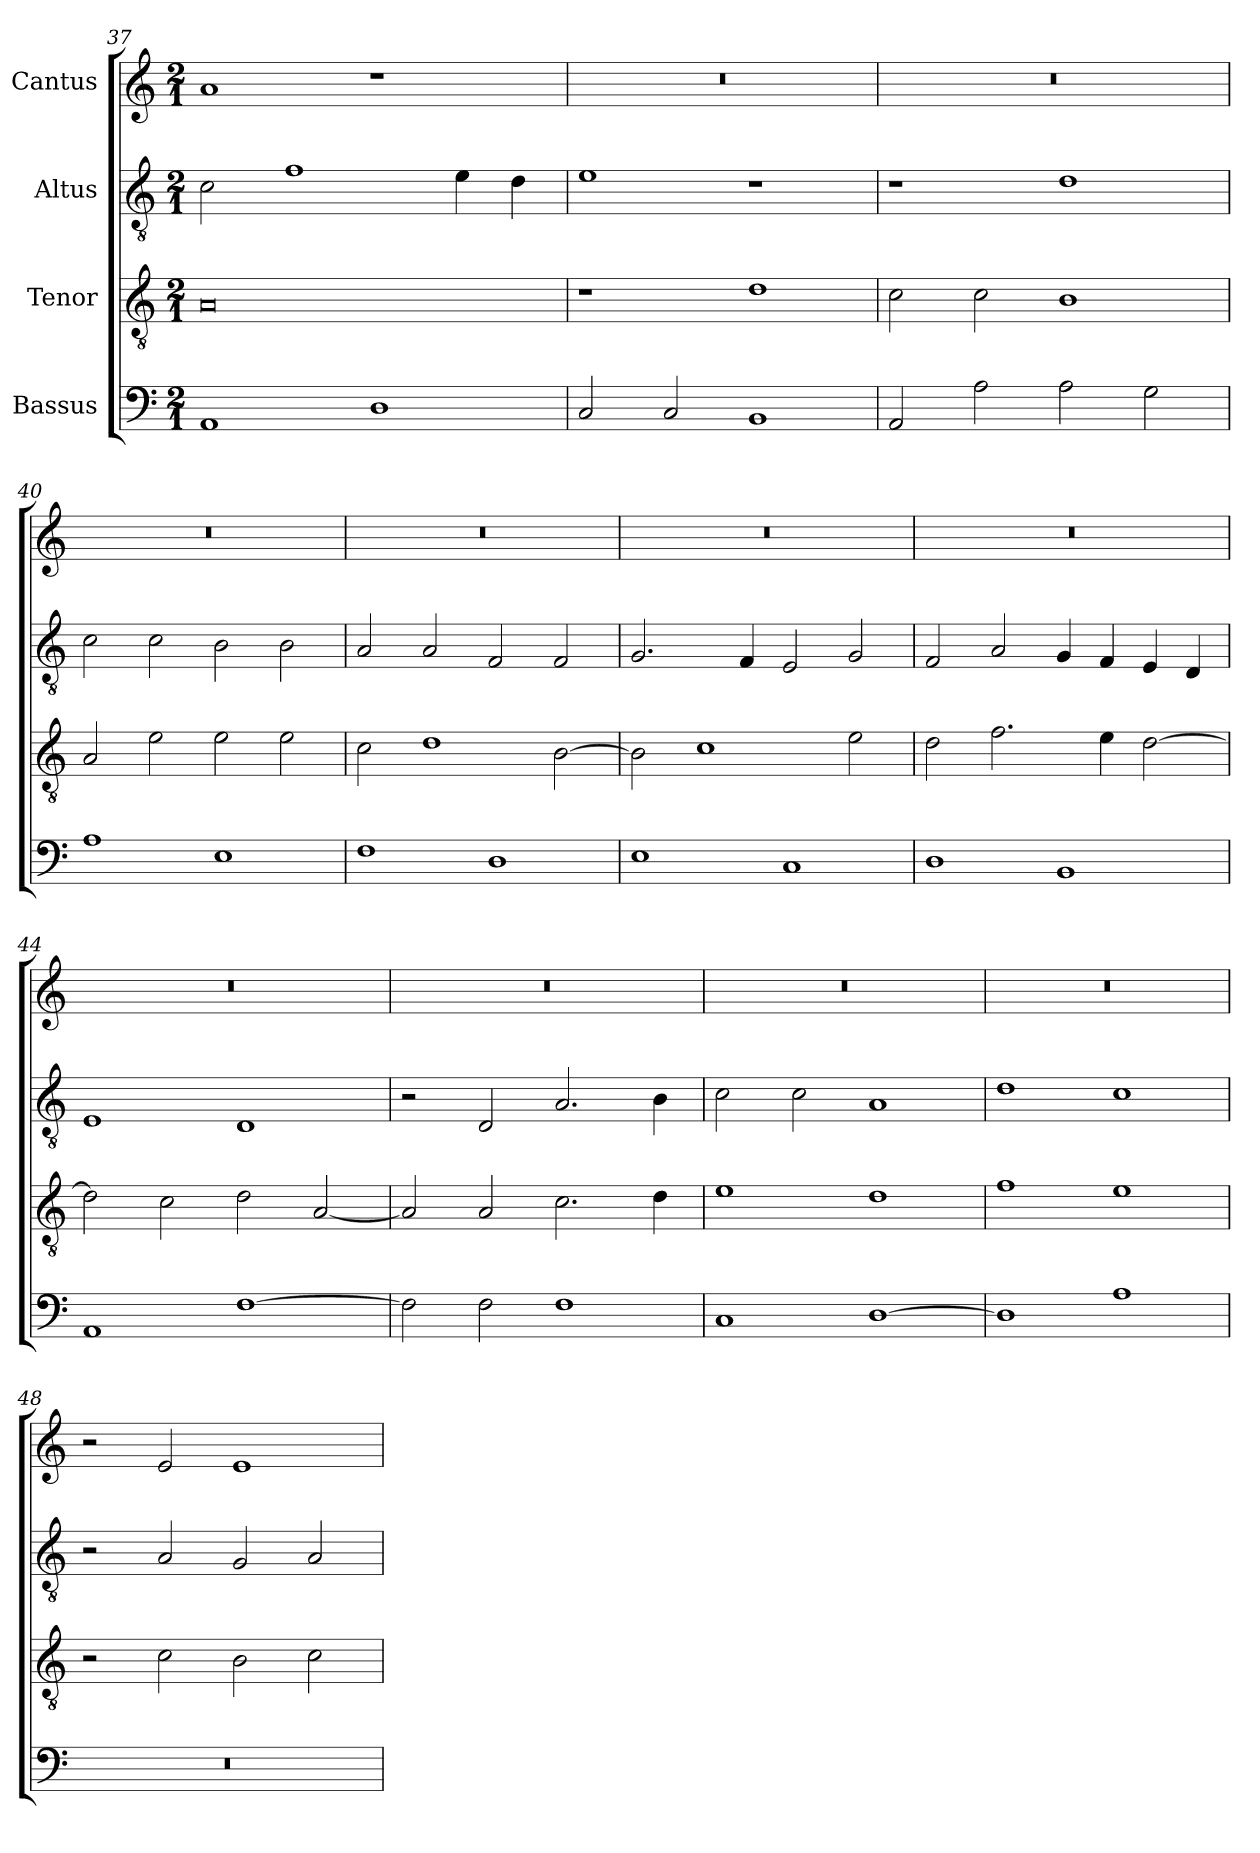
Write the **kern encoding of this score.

**kern	**kern	**kern	**kern
*part4	*part3	*part2	*part1
*staff4	*staff3	*staff2	*staff1
*I"Bassus	*I"Tenor	*I"Altus	*I"Cantus
*clefF4	*clefGv2	*clefGv2	*clefG2
*	*ITrd7c12	*ITrd7c12	*
*k[]	*k[]	*k[]	*k[]
*C:	*C:	*C:	*C:
*M2/1	*M2/1	*M2/1	*M2/1
=37	=37	=37	=37
1AAi	0AAi	2Ci\	1ai
.	.	1Fi	.
1Di	.	.	1r
.	.	4Ei\	.
.	.	4Di\	.
=38	=38	=38	=38
!	!	!	!LO:N:vis=1
2Ci/	1r	1Ei	0r
2Ci/	.	.	.
1BBi	1Di	1r	.
=39	=39	=39	=39
!	!	!	!LO:N:vis=1
2AAi/	2Ci\	1r	0r
2Ai\	2Ci\	.	.
2Ai\	1BBi	1Di	.
2Gi\	.	.	.
=40	=40	=40	=40
!	!	!	!LO:N:vis=1
1Ai	2AAi/	2Ci\	0r
.	2Ei\	2Ci\	.
1Ei	2Ei\	2BBi\	.
.	2Ei\	2BBi\	.
!!LO:LB:g=z
=41	=41	=41	=41
!	!	!	!LO:N:vis=1
1Fi	2Ci\	2AAi/	0r
.	1Di	2AAi/	.
1Di	.	2FFi/	.
.	[>2BBi\	2FFi/	.
=42	=42	=42	=42
!	!	!	!LO:N:vis=1
1Ei	2BBi\]	2.GGi/	0r
.	1Ci	.	.
.	.	4FFi/	.
1Ci	.	2EEi/	.
.	2Ei\	2GGi/	.
=43	=43	=43	=43
!	!	!	!LO:N:vis=1
1Di	2Di\	2FFi/	0r
.	2.Fi\	2AAi/	.
1BBi	.	4GGi/	.
.	4Ei\	4FFi/	.
.	[>2Di\	4EEi/	.
.	.	4DDi/	.
=44	=44	=44	=44
!	!	!	!LO:N:vis=1
1AAi	2Di\]	1EEi	0r
.	2Ci\	.	.
[>1Fi	2Di\	1DDi	.
.	[<2AAi/	.	.
=45	=45	=45	=45
!	!	!	!LO:N:vis=1
2Fi\]	2AAi/]	2r	0r
2Fi\	2AAi/	2DDi/	.
1Fi	2.Ci\	2.AAi/	.
.	4Di\	4BBi\	.
!!LO:LB:g=z
=46	=46	=46	=46
!	!	!	!LO:N:vis=1
1Ci	1Ei	2Ci\	0r
.	.	2Ci\	.
[>1Di	1Di	1AAi	.
=47	=47	=47	=47
!	!	!	!LO:N:vis=1
1Di]	1Fi	1Di	0r
1Ai	1Ei	1Ci	.
=48	=48	=48	=48
!LO:N:vis=1	!	!	!
0r	2r	2r	2r
.	2Ci\	2AAi/	2ei/
.	2BBi\	2GGi/	1ei
.	2Ci\	2AAi/	.
=	=	=	=
*-	*-	*-	*-
